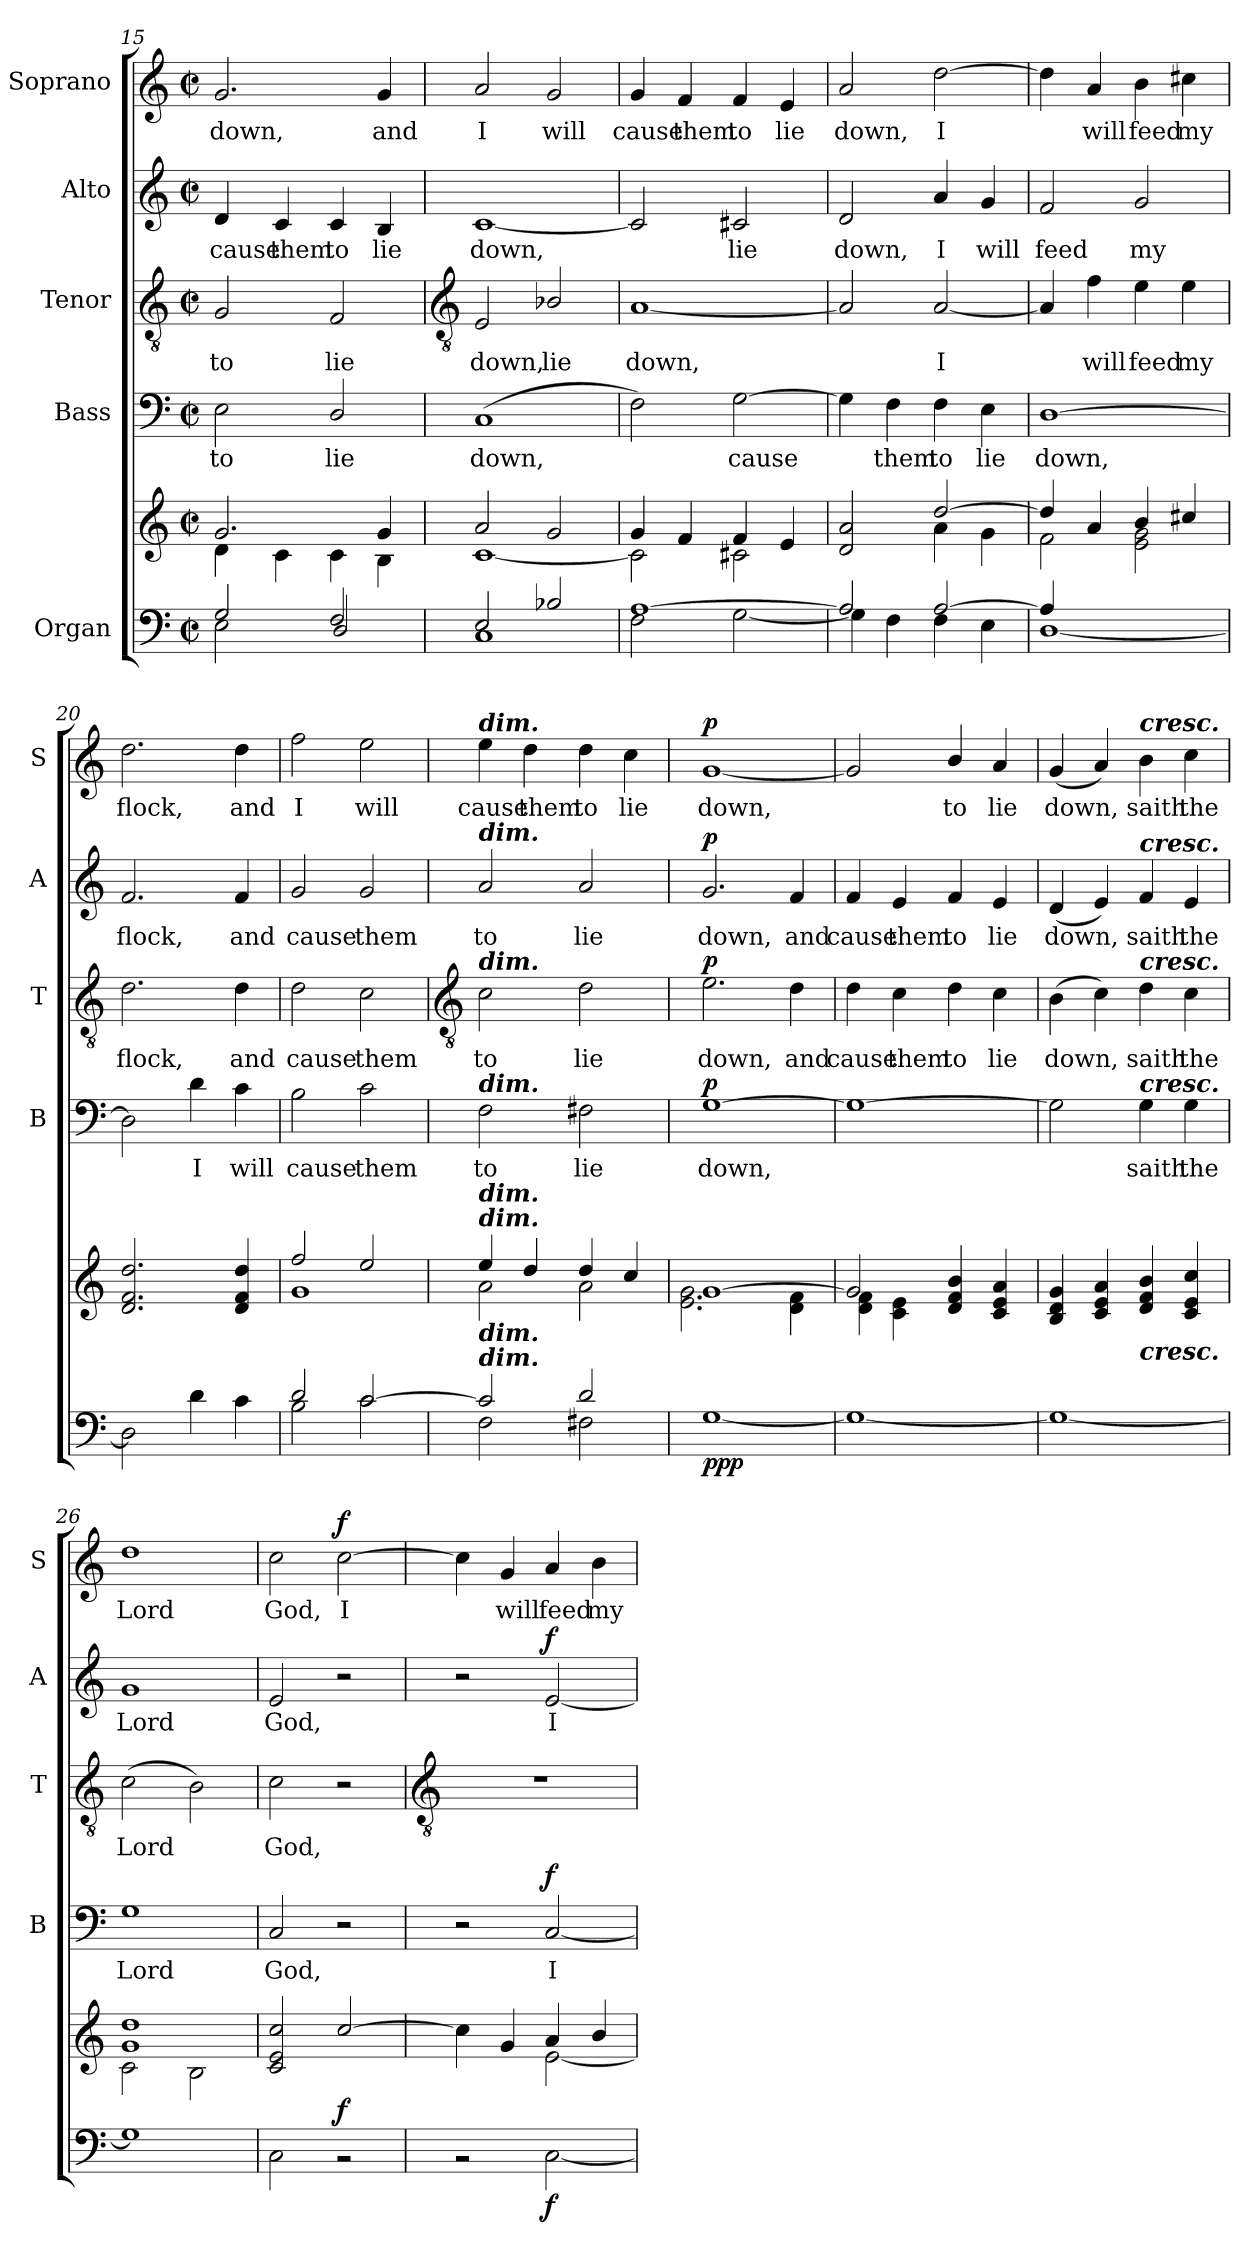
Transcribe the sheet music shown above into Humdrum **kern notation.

**kern	**kern	**dynam	**kern	**text	**dynam	**kern	**text	**dynam	**kern	**text	**dynam	**kern	**text	**dynam
*part5	*part5	*part5	*part4	*part4	*part4	*part3	*part3	*part3	*part2	*part2	*part2	*part1	*part1	*part1
*staff6	*staff5	*staff5/6	*staff4	*staff4	*staff4	*staff3	*staff3	*staff3	*staff2	*staff2	*staff2	*staff1	*staff1	*staff1
*I"Organ	*	*	*I"Bass	*	*	*I"Tenor	*	*	*I"Alto	*	*	*I"Soprano	*	*
*	*	*	*I'B	*	*	*I'T	*	*	*I'A	*	*	*I'S	*	*
*clefF4	*clefG2	*	*clefF4	*	*	*clefGv2	*	*	*clefG2	*	*	*clefG2	*	*
*k[]	*k[]	*	*k[]	*	*	*k[]	*	*	*k[]	*	*	*k[]	*	*
*C:	*C:	*	*C:	*	*	*C:	*	*	*C:	*	*	*C:	*	*
*M2/2	*M2/2	*	*M2/2	*	*	*M2/2	*	*	*M2/2	*	*	*M2/2	*	*
*met(c|)	*met(c|)	*	*met(c|)	*	*	*met(c|)	*	*	*met(c|)	*	*	*met(c|)	*	*
=15	=15	=15	=15	=15	=15	=15	=15	=15	=15	=15	=15	=15	=15	=15
*^	*^	*	*	*	*	*	*	*	*	*	*	*	*	*
!	!	!	!	!	!	!LO:LY:b	!	!	!LO:LY:b	!	!	!LO:LY:b	!	!	!LO:LY:b	!
2G/	2E\	2.g	4d\	.	2E	to	.	2G	to	.	4d	cause	.	2.g	down,	.
!	!	!	!	!	!	!	!	!	!	!	!	!LO:LY:b	!	!	!	!
.	.	.	4c\	.	.	.	.	.	.	.	4c	them	.	.	.	.
!	!	!	!	!	!	!LO:LY:b	!	!	!LO:LY:b	!	!	!LO:LY:b	!	!	!	!
2F/	2D/	.	4c\	.	2D/	lie	.	2F	lie	.	4c	to	.	.	.	.
!	!	!	!	!	!	!	!	!	!	!	!	!LO:LY:b	!	!	!LO:LY:b	!
.	.	4g	4B\	.	.	.	.	.	.	.	4B	lie	.	4g	and	.
!!LO:LB:g=z
=16	=16	=16	=16	=16	=16	=16	=16	=16	=16	=16	=16	=16	=16	=16	=16	=16
*	*	*	*	*	*	*	*	*clefGv2	*	*	*	*	*	*	*	*
!	!	!	!	!	!	!LO:LY:b	!	!	!LO:LY:b	!	!	!LO:LY:b	!	!	!LO:LY:b	!
2E/	1C\	2a/	[1c\	.	(>1C	down,	.	2E	down,	.	[1c	down,	.	2a	I	.
!	!	!	!	!	!	!	!	!	!LO:LY:b	!	!	!	!	!	!LO:LY:b	!
2B-X/	.	2g/	.	.	.	.	.	2B-X/	lie	.	.	.	.	2g	will	.
=17	=17	=17	=17	=17	=17	=17	=17	=17	=17	=17	=17	=17	=17	=17	=17	=17
!	!	!	!	!	!	!	!	!	!LO:LY:b	!	!	!	!	!	!LO:LY:b	!
[1A/	2F\	4g/	2c\]	.	2F)	.	.	[1A	down,	.	2c]	.	.	4g	cause	.
!	!	!	!	!	!	!	!	!	!	!	!	!	!	!	!LO:LY:b	!
.	.	4f/	.	.	.	.	.	.	.	.	.	.	.	4f	them	.
!	!	!	!	!	!	!LO:LY:b	!	!	!	!	!	!LO:LY:b	!	!	!LO:LY:b	!
.	[2G\	4f/	2c#X\	.	[2G	cause	.	.	.	.	2c#X	lie	.	4f	to	.
!	!	!	!	!	!	!	!	!	!	!	!	!	!	!	!LO:LY:b	!
.	.	4e/	.	.	.	.	.	.	.	.	.	.	.	4e	lie	.
=18	=18	=18	=18	=18	=18	=18	=18	=18	=18	=18	=18	=18	=18	=18	=18	=18
!	!	!	!	!	!	!	!	!	!	!	!	!LO:LY:b	!	!	!LO:LY:b	!
2A/]	4G\]	2d/ 2a/	2ryy	.	4G]	.	.	2A]	.	.	2d	down,	.	2a	down,	.
!	!	!	!	!	!	!LO:LY:b	!	!	!	!	!	!	!	!	!	!
.	4F\	.	.	.	4F	them	.	.	.	.	.	.	.	.	.	.
!	!	!	!	!	!	!LO:LY:b	!	!	!LO:LY:b	!	!	!LO:LY:b	!	!	!LO:LY:b	!
[2A/	4F\	[2dd/	4a\	.	4F	to	.	[2A	I	.	4a	I	.	[2dd	I	.
!	!	!	!	!	!	!LO:LY:b	!	!	!	!	!	!LO:LY:b	!	!	!	!
.	4E\	.	4g\	.	4E	lie	.	.	.	.	4g	will	.	.	.	.
=19	=19	=19	=19	=19	=19	=19	=19	=19	=19	=19	=19	=19	=19	=19	=19	=19
!	!	!	!	!	!	!LO:LY:b	!	!	!	!	!	!LO:LY:b	!	!	!	!
4A/]	[1D\	4dd/]	2f\	.	[1D	down,	.	4A]	.	.	2f	feed	.	4dd]	.	.
!	!	!	!	!	!	!	!	!	!LO:LY:b	!	!	!	!	!	!LO:LY:b	!
2.ryy	.	4a/	.	.	.	.	.	4f	will	.	.	.	.	4a	will	.
!	!	!	!	!	!	!	!	!	!LO:LY:b	!	!	!LO:LY:b	!	!	!LO:LY:b	!
.	.	4b/	2e\ 2g\	.	.	.	.	4e	feed	.	2g	my	.	4b	feed	.
!	!	!	!	!	!	!	!	!	!LO:LY:b	!	!	!	!	!	!LO:LY:b	!
.	.	4cc#X/	.	.	.	.	.	4e	my	.	.	.	.	4cc#X	my	.
=20	=20	=20	=20	=20	=20	=20	=20	=20	=20	=20	=20	=20	=20	=20	=20	=20
!	!	!	!	!	!	!	!	!	!LO:LY:b	!	!	!LO:LY:b	!	!	!LO:LY:b	!
1ryy	2D\]	2.d/ 2.f/ 2.dd/	1ryy	.	2D]	.	.	2.d	flock,	.	2.f	flock,	.	2.dd	flock,	.
!	!	!	!	!	!	!LO:LY:b	!	!	!	!	!	!	!	!	!	!
.	4d\	.	.	.	4d	I	.	.	.	.	.	.	.	.	.	.
!	!	!	!	!	!	!LO:LY:b	!	!	!LO:LY:b	!	!	!LO:LY:b	!	!	!LO:LY:b	!
.	4c\	4d/ 4f/ 4dd/	.	.	4c	will	.	4d	and	.	4f	and	.	4dd	and	.
=21	=21	=21	=21	=21	=21	=21	=21	=21	=21	=21	=21	=21	=21	=21	=21	=21
!	!	!	!	!	!	!LO:LY:b	!	!	!LO:LY:b	!	!	!LO:LY:b	!	!	!LO:LY:b	!
2d/	2B\	2ff/	1g\	.	2B	cause	.	2d	cause	.	2g	cause	.	2ff	I	.
!	!	!	!	!	!	!LO:LY:b	!	!	!LO:LY:b	!	!	!LO:LY:b	!	!	!LO:LY:b	!
[2c/	2c\	2ee/	.	.	2c	them	.	2c	them	.	2g	them	.	2ee	will	.
!!LO:LB:g=z
=22	=22	=22	=22	=22	=22	=22	=22	=22	=22	=22	=22	=22	=22	=22	=22	=22
*	*	*	*	*	*	*	*	*clefGv2	*	*	*	*	*	*	*	*
!	!	!	!	!	!	!	!	!	!	!	!	!	!	!LO:TX:a:Bi:t=dim.	!	!
!	!	!	!	!	!	!	!	!	!	!	!LO:TX:a:Bi:t=dim.	!	!	!	!	!
!	!	!	!	!	!	!	!	!LO:TX:a:Bi:t=dim.	!	!	!	!	!	!	!	!
!	!	!	!	!	!LO:TX:a:Bi:t=dim.	!	!	!	!	!	!	!	!	!	!	!
!	!	!LO:TX:a:Bi:t=dim.	!	!	!	!	!	!	!	!	!	!	!	!	!	!
!	!	!LO:TX:a:Bi:t=dim.	!	!	!	!	!	!	!	!	!	!	!	!	!	!
!LO:TX:a:Bi:t=dim.	!	!	!	!	!	!	!	!	!	!	!	!	!	!	!	!
!LO:TX:a:Bi:t=dim.	!	!	!	!	!	!	!	!	!	!	!	!	!	!	!	!
!	!	!	!	!	!	!LO:LY:b	!	!	!LO:LY:b	!	!	!LO:LY:b	!	!	!LO:LY:b	!
2c/]	2F\	4ee/	2a\	.	2F	to	.	2c	to	.	2a	to	.	4ee	cause	.
!	!	!	!	!	!	!	!	!	!	!	!	!	!	!	!LO:LY:b	!
.	.	4dd/	.	.	.	.	.	.	.	.	.	.	.	4dd	them	.
!	!	!	!	!	!	!LO:LY:b	!	!	!LO:LY:b	!	!	!LO:LY:b	!	!	!LO:LY:b	!
2d/	2F#X\	4dd/	2a\	.	2F#X	lie	.	2d	lie	.	2a	lie	.	4dd	to	.
!	!	!	!	!	!	!	!	!	!	!	!	!	!	!	!LO:LY:b	!
.	.	4cc/	.	.	.	.	.	.	.	.	.	.	.	4cc	lie	.
=23	=23	=23	=23	=23	=23	=23	=23	=23	=23	=23	=23	=23	=23	=23	=23	=23
!	!	!	!	!LO:DY:b=2	!	!LO:LY:b	!	!	!LO:LY:b	!	!	!LO:LY:b	!	!	!LO:LY:b	!
!	!	!	!	!LO:DY:n=1:b	!	!	!	!	!	!	!	!	!	!	!	!
!	!	!	!	!LO:DY:n=2:b	!	!	!LO:DY:b	!	!	!LO:DY:b	!	!	!LO:DY:b	!	!	!LO:DY:b
1ryy	[1G\	[1g/	2.e\ 2.g\	p p p	[1G	down,	p	2.e	down,	p	2.g	down,	p	[1g	down,	p
!	!	!	!	!	!	!	!	!	!LO:LY:b	!	!	!LO:LY:b	!	!	!	!
.	.	.	4d\ 4f\	.	.	.	.	4d	and	.	4f	and	.	.	.	.
=24	=24	=24	=24	=24	=24	=24	=24	=24	=24	=24	=24	=24	=24	=24	=24	=24
!	!	!	!	!	!	!	!	!	!LO:LY:b	!	!	!LO:LY:b	!	!	!	!
1ryy	1G\_	2g/]	4d\ 4f\	.	1G_	.	.	4d	cause	.	4f	cause	.	2g]	.	.
!	!	!	!	!	!	!	!	!	!LO:LY:b	!	!	!LO:LY:b	!	!	!	!
.	.	.	4c\ 4e\	.	.	.	.	4c	them	.	4e	them	.	.	.	.
!	!	!	!	!	!	!	!	!	!LO:LY:b	!	!	!LO:LY:b	!	!	!LO:LY:b	!
.	.	4d/ 4f/ 4b/	2ryy	.	.	.	.	4d	to	.	4f	to	.	4b/	to	.
!	!	!	!	!	!	!	!	!	!LO:LY:b	!	!	!LO:LY:b	!	!	!LO:LY:b	!
.	.	4c/ 4e/ 4a/	.	.	.	.	.	4c	lie	.	4e	lie	.	4a	lie	.
=25	=25	=25	=25	=25	=25	=25	=25	=25	=25	=25	=25	=25	=25	=25	=25	=25
!	!	!	!	!	!	!	!	!	!LO:LY:b	!	!	!LO:LY:b	!	!	!LO:LY:b	!
1ryy	1G\_	4B/ 4d/ 4g/	1ryy	.	2G]	.	.	(>4B	down,	.	(<4d	down,	.	(<4g	down,	.
.	.	4c/ 4e/ 4a/	.	.	.	.	.	4c)	.	.	4e)	.	.	4a)	.	.
!	!	!	!	!	!	!	!	!	!	!	!	!	!	!LO:TX:a:Bi:t=cresc.	!	!
!	!	!	!	!	!	!	!	!	!	!	!LO:TX:a:Bi:t=cresc.	!	!	!	!	!
!	!	!	!	!	!	!	!	!LO:TX:a:Bi:t=cresc.	!	!	!	!	!	!	!	!
!	!	!	!	!	!LO:TX:a:Bi:t=cresc.	!	!	!	!	!	!	!	!	!	!	!
!	!	!LO:TX:b:Bi:t=cresc.	!	!	!	!	!	!	!	!	!	!	!	!	!	!
!	!	!	!	!	!	!LO:LY:b	!	!	!LO:LY:b	!	!	!LO:LY:b	!	!	!LO:LY:b	!
.	.	4d/ 4f/ 4b/	.	.	4G	saith	.	4d	saith	.	4f	saith	.	4b	saith	.
!	!	!	!	!	!	!LO:LY:b	!	!	!LO:LY:b	!	!	!LO:LY:b	!	!	!LO:LY:b	!
.	.	4c/ 4e/ 4cc/	.	.	4G	the	.	4c	the	.	4e	the	.	4cc	the	.
=26	=26	=26	=26	=26	=26	=26	=26	=26	=26	=26	=26	=26	=26	=26	=26	=26
!	!	!	!	!	!	!LO:LY:b	!	!	!LO:LY:b	!	!	!LO:LY:b	!	!	!LO:LY:b	!
1ryy	1G\]	1g/ 1dd/	2c\	.	1G	Lord	.	(>2c	Lord	.	1g	Lord	.	1dd	Lord	.
.	.	.	2B\	.	.	.	.	2B)	.	.	.	.	.	.	.	.
=27	=27	=27	=27	=27	=27	=27	=27	=27	=27	=27	=27	=27	=27	=27	=27	=27
!	!	!	!	!	!	!LO:LY:b	!	!	!LO:LY:b	!	!	!LO:LY:b	!	!	!LO:LY:b	!
1ryy	2C\	2c/ 2e/ 2cc/	1ryy	.	2C	God,	.	2c	God,	.	2e	God,	.	2cc	God,	.
!	!	!	!	!LO:DY:b	!	!	!	!	!	!	!	!	!	!	!LO:LY:b	!LO:DY:b
.	2r	[2cc/	.	f	2r	.	.	2r	.	.	2r	.	.	[2cc	I	f
!!LO:LB:g=z
=28	=28	=28	=28	=28	=28	=28	=28	=28	=28	=28	=28	=28	=28	=28	=28	=28
*	*	*	*	*	*	*	*	*clefGv2	*	*	*	*	*	*	*	*
1ryy	2r	4cc]	2ryy	.	2r	.	.	1r	.	.	2r	.	.	4cc]	.	.
!	!	!	!	!	!	!	!	!	!	!	!	!	!	!	!LO:LY:b	!
.	.	4g	.	.	.	.	.	.	.	.	.	.	.	4g	will	.
!	!	!	!	!LO:DY:b=2	!	!LO:LY:b	!LO:DY:b	!	!	!	!	!LO:LY:b	!LO:DY:b	!	!LO:LY:b	!
.	[2C\	4a	[2e\	f	[2C	I	f	.	.	.	[2e	I	f	4a	feed	.
!	!	!	!	!	!	!	!	!	!	!	!	!	!	!	!LO:LY:b	!
.	.	4b/	.	.	.	.	.	.	.	.	.	.	.	4b	my	.
*v	*v	*	*	*	*	*	*	*	*	*	*	*	*	*	*	*
*	*v	*v	*	*	*	*	*	*	*	*	*	*	*	*	*
=	=	=	=	=	=	=	=	=	=	=	=	=	=	=
*-	*-	*-	*-	*-	*-	*-	*-	*-	*-	*-	*-	*-	*-	*-
